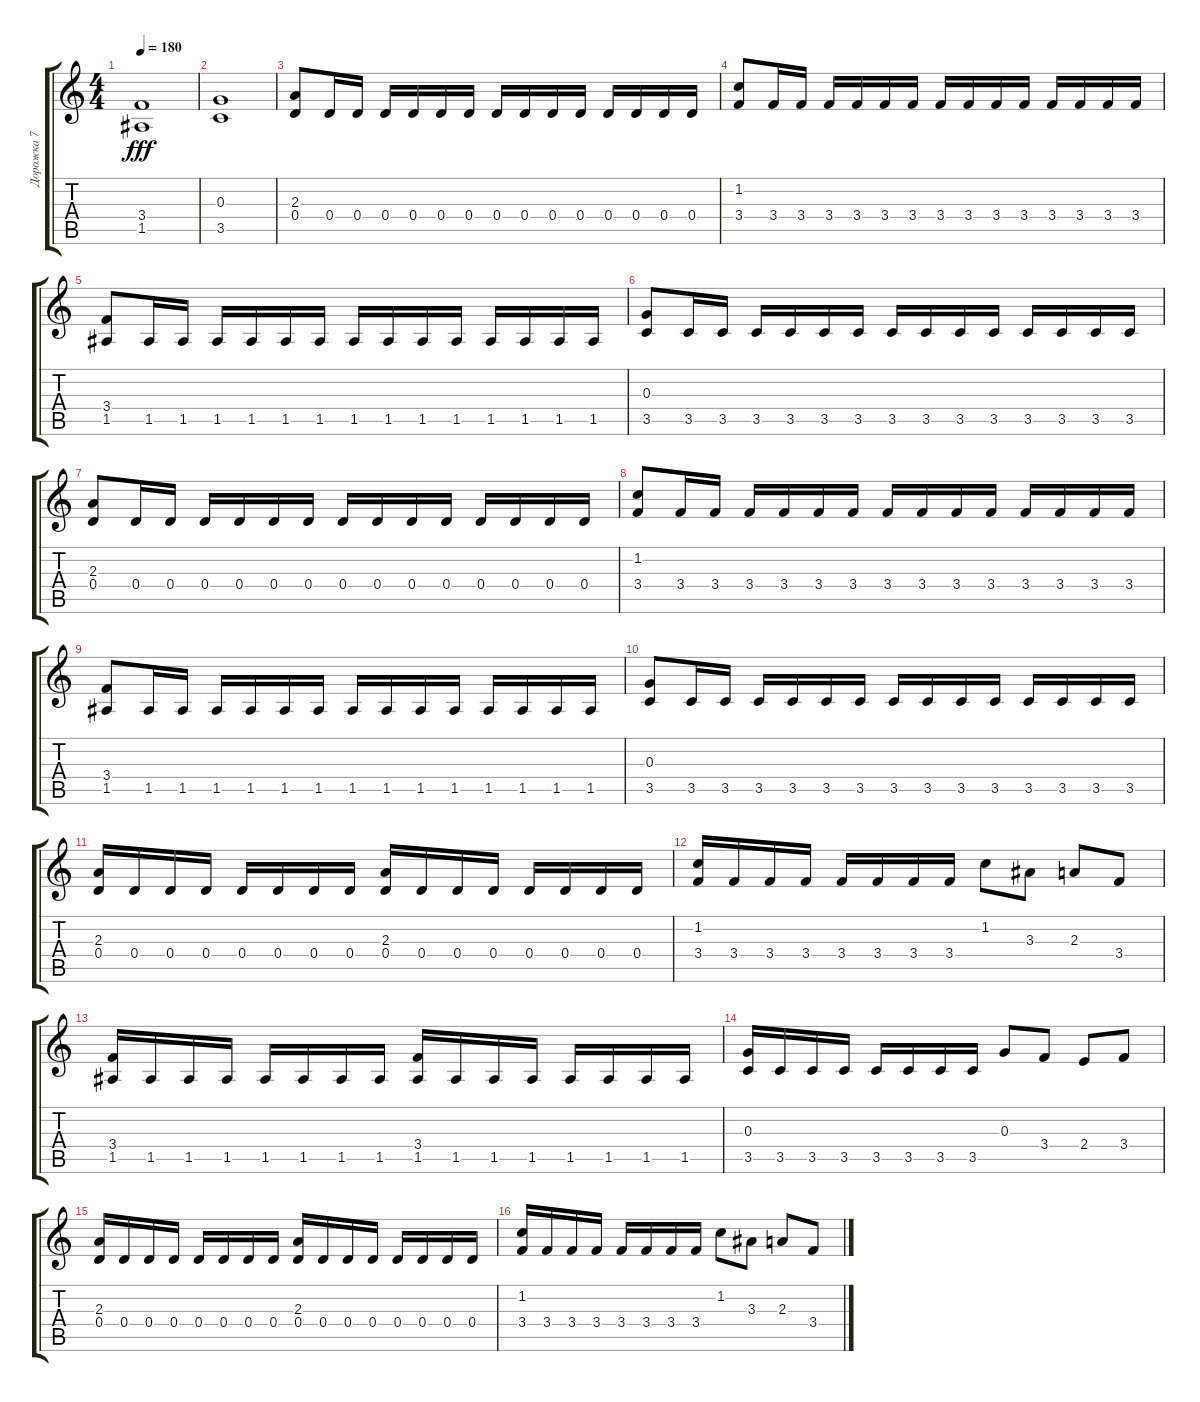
\track ("Дорожка 7" "Дорожка 7") {instrument distortionguitar}
\staff {score tabs}
\tuning (E4 B3 G3 D3 A2 E2) {hide}
\ts (4 4)
\tempo 180
\clef g2
\ks c
(3.4 1.5).1{dy fff} |
(0.3 3.5).1 |
(2.3 0.4).8 0.4.16 0.4.16 0.4.16 0.4.16 0.4.16 0.4.16 0.4.16 0.4.16 0.4.16 0.4.16 0.4.16 0.4.16 0.4.16 0.4.16 |
(1.2 3.4).8 3.4.16 3.4.16 3.4.16 3.4.16 3.4.16 3.4.16 3.4.16 3.4.16 3.4.16 3.4.16 3.4.16 3.4.16 3.4.16 3.4.16 |
(3.4 1.5).8 1.5.16 1.5.16 1.5.16 1.5.16 1.5.16 1.5.16 1.5.16 1.5.16 1.5.16 1.5.16 1.5.16 1.5.16 1.5.16 1.5.16 |
(0.3 3.5).8 3.5.16 3.5.16 3.5.16 3.5.16 3.5.16 3.5.16 3.5.16 3.5.16 3.5.16 3.5.16 3.5.16 3.5.16 3.5.16 3.5.16 |
(2.3 0.4).8 0.4.16 0.4.16 0.4.16 0.4.16 0.4.16 0.4.16 0.4.16 0.4.16 0.4.16 0.4.16 0.4.16 0.4.16 0.4.16 0.4.16 |
(1.2 3.4).8 3.4.16 3.4.16 3.4.16 3.4.16 3.4.16 3.4.16 3.4.16 3.4.16 3.4.16 3.4.16 3.4.16 3.4.16 3.4.16 3.4.16 |
(3.4 1.5).8 1.5.16 1.5.16 1.5.16 1.5.16 1.5.16 1.5.16 1.5.16 1.5.16 1.5.16 1.5.16 1.5.16 1.5.16 1.5.16 1.5.16 |
(0.3 3.5).8 3.5.16 3.5.16 3.5.16 3.5.16 3.5.16 3.5.16 3.5.16 3.5.16 3.5.16 3.5.16 3.5.16 3.5.16 3.5.16 3.5.16 |
(2.3 0.4).16 0.4.16 0.4.16 0.4.16 0.4.16 0.4.16 0.4.16 0.4.16 (2.3 0.4).16 0.4.16 0.4.16 0.4.16 0.4.16 0.4.16 0.4.16 0.4.16 |
(1.2 3.4).16 3.4.16 3.4.16 3.4.16 3.4.16 3.4.16 3.4.16 3.4.16 1.2.8 3.3.8 2.3.8 3.4.8 |
(3.4 1.5).16 1.5.16 1.5.16 1.5.16 1.5.16 1.5.16 1.5.16 1.5.16 (3.4 1.5).16 1.5.16 1.5.16 1.5.16 1.5.16 1.5.16 1.5.16 1.5.16 |
(0.3 3.5).16 3.5.16 3.5.16 3.5.16 3.5.16 3.5.16 3.5.16 3.5.16 0.3.8 3.4.8 2.4.8 3.4.8 |
(2.3 0.4).16 0.4.16 0.4.16 0.4.16 0.4.16 0.4.16 0.4.16 0.4.16 (2.3 0.4).16 0.4.16 0.4.16 0.4.16 0.4.16 0.4.16 0.4.16 0.4.16 |
(1.2 3.4).16 3.4.16 3.4.16 3.4.16 3.4.16 3.4.16 3.4.16 3.4.16 1.2.8 3.3.8 2.3.8 3.4.8
